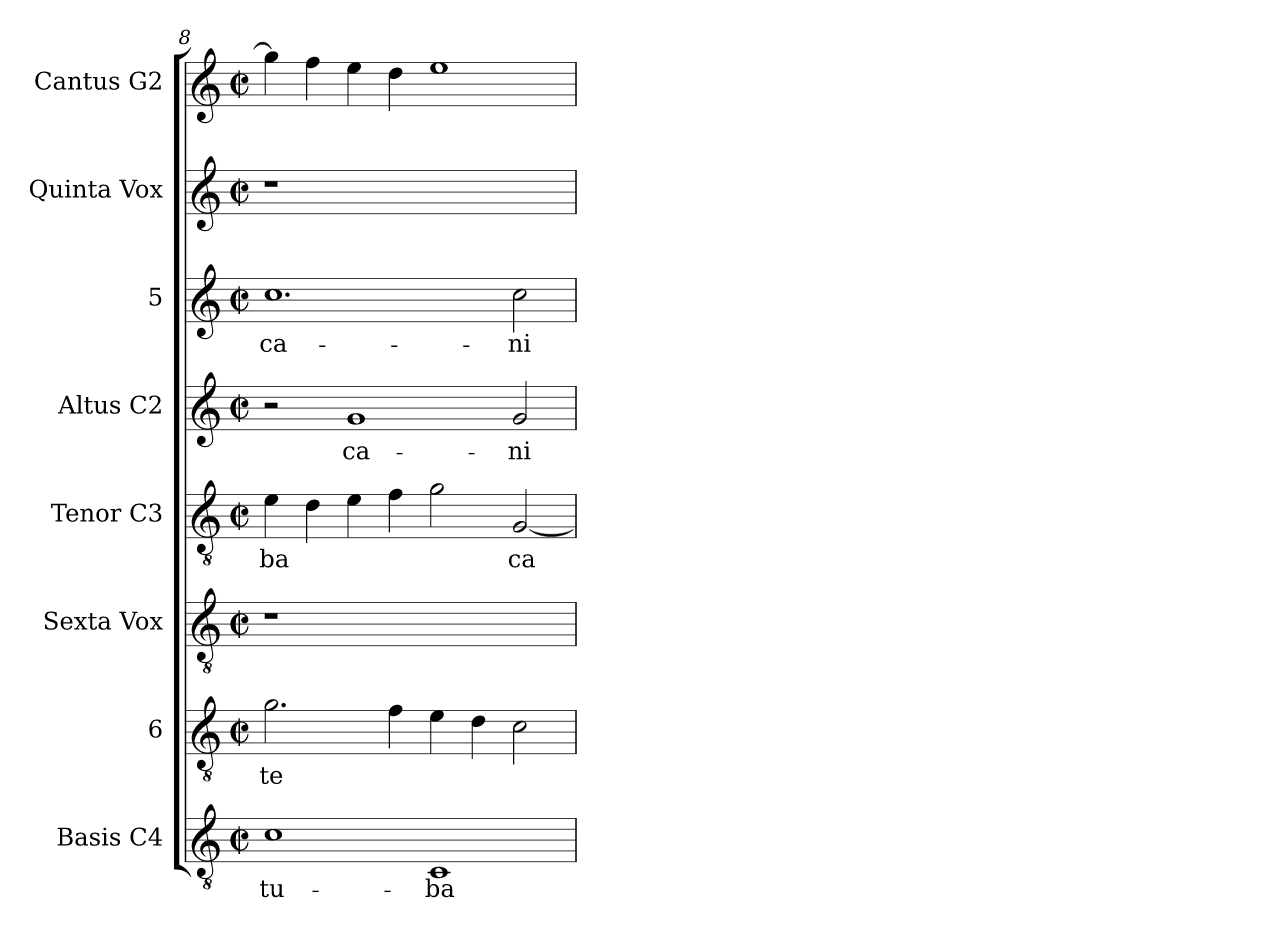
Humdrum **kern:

**kern	**text	**kern	**text	**kern	**kern	**text	**kern	**text	**kern	**text	**kern	**kern	**text
*part8	*part8	*part7	*part7	*part6	*part5	*part5	*part4	*part4	*part3	*part3	*part2	*part1	*part1
*staff8	*staff8	*staff7	*staff7	*staff6	*staff5	*staff5	*staff4	*staff4	*staff3	*staff3	*staff2	*staff1	*staff1
*I"Basis  C4	*	*I"6	*	*I"Sexta  Vox	*I"Tenor  C3	*	*I"Altus  C2	*	*I"5	*	*I"Quinta  Vox	*I"Cantus  G2	*
*I'B	*	*	*	*	*I'T	*	*I'A	*	*	*	*	*I'C	*
*clefGv2	*	*clefGv2	*	*clefGv2	*clefGv2	*	*clefG2	*	*clefG2	*	*clefG2	*clefG2	*
*k[]	*	*k[]	*	*k[]	*k[]	*	*k[]	*	*k[]	*	*k[]	*k[]	*
*C:	*	*C:	*	*C:	*C:	*	*C:	*	*C:	*	*C:	*C:	*
*M2/2	*	*M2/2	*	*M2/2	*M2/2	*	*M2/2	*	*M2/2	*	*M2/2	*M2/2	*
*met(c|)	*	*met(c|)	*	*met(c|)	*met(c|)	*	*met(c|)	*	*met(c|)	*	*met(c|)	*met(c|)	*
=8	=8	=8	=8	=8	=8	=8	=8	=8	=8	=8	=8	=8	=8
!	!LO:LY:b:cj	!	!LO:LY:b:cj	!	!	!LO:LY:b:cj	!	!	!	!LO:LY:b:cj	!	!	!LO:LY:b:cj
1c	tu-	2.g\	-te	1r	4e\	-ba	2r	.	1.cc	ca-	1r	4gg\]	--
!	!	!	!	!	!	!LO:LY:b:cj	!	!	!	!	!	!	!LO:LY:b:cj
.	.	.	.	.	4d\	.	.	.	.	.	.	4ff\	--
!	!	!	!	!	!	!LO:LY:b:cj	!	!LO:LY:b:cj	!	!	!	!	!LO:LY:b:cj
.	.	.	.	.	4e\	.	1g	ca-	.	.	.	4ee\	--
!	!	!	!LO:LY:b:cj	!	!	!LO:LY:b:cj	!	!	!	!	!	!	!LO:LY:b:cj
.	.	4f\	.	.	4f\	.	.	.	.	.	.	4dd\	--
!	!LO:LY:b:cj	!	!LO:LY:b:cj	!	!	!LO:LY:b:cj	!	!	!	!	!	!	!LO:LY:b:cj
1C	-ba	4e\	.	1ryy	2g\	.	.	.	.	.	1ryy	1ee	--
!	!	!	!LO:LY:b:cj	!	!	!	!	!	!	!	!	!	!
.	.	4d\	.	.	.	.	.	.	.	.	.	.	.
!	!	!	!LO:LY:b:cj	!	!	!LO:LY:b:cj	!	!LO:LY:b:cj	!	!LO:LY:b:cj	!	!	!
.	.	2c\	.	.	[<2G/	ca-	2g/	-ni-	2cc\	-ni-	.	.	.
=	=	=	=	=	=	=	=	=	=	=	=	=	=
*-	*-	*-	*-	*-	*-	*-	*-	*-	*-	*-	*-	*-	*-
